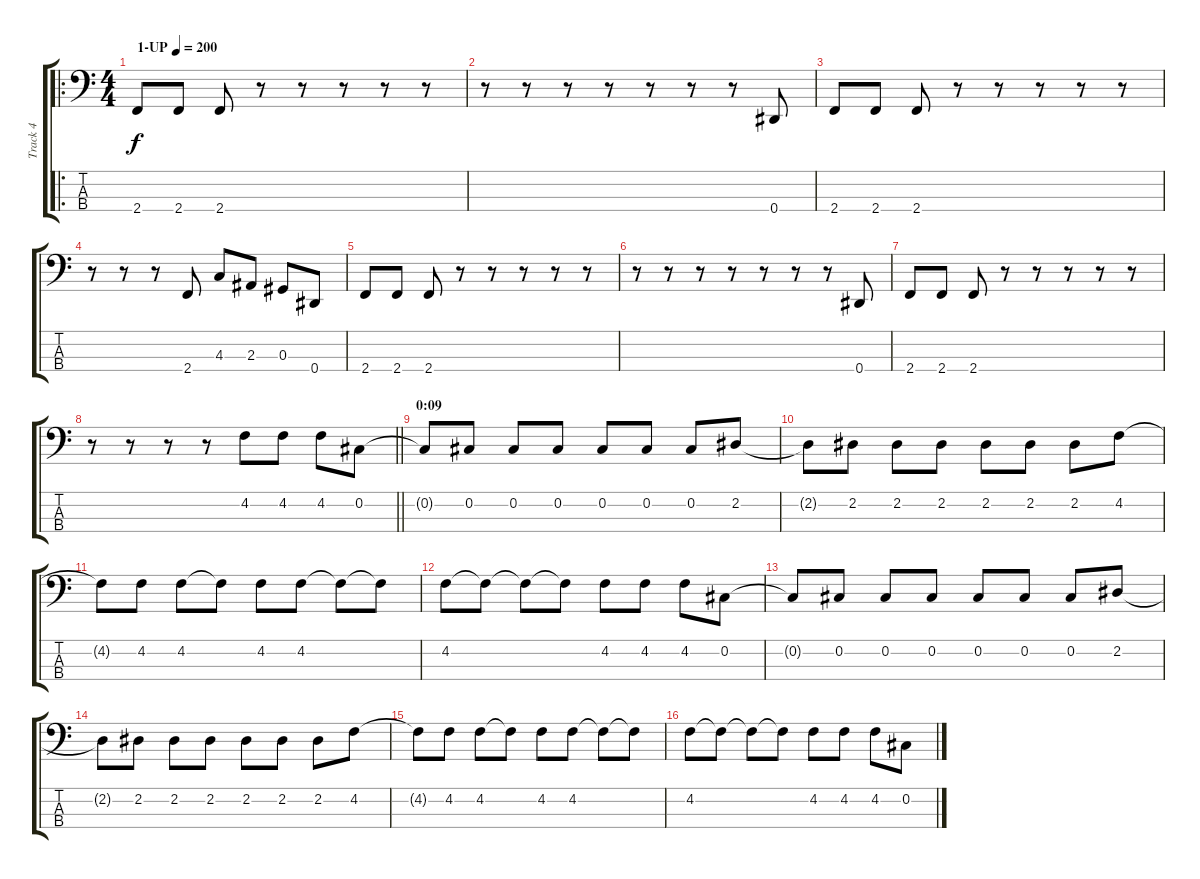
\track ("Track 4" "Track 4") {instrument slapbass1}
\staff {score tabs}
\tuning (Gb2 Db2 Ab1 Eb1) {hide}
\ro
\ts (4 4)
\tempo (200 "1-UP")
\clef f4
\ks c
2.4.8{dy f instrument slapbass1} 2.4.8 2.4.8 r.8 r.8 r.8 r.8 r.8 |
r.8 r.8 r.8 r.8 r.8 r.8 r.8 0.4.8 |
2.4.8 2.4.8 2.4.8 r.8 r.8 r.8 r.8 r.8 |
r.8 r.8 r.8 2.4.8 4.3.8 2.3.8 0.3.8 0.4.8 |
2.4.8 2.4.8 2.4.8 r.8 r.8 r.8 r.8 r.8 |
r.8 r.8 r.8 r.8 r.8 r.8 r.8 0.4.8 |
2.4.8 2.4.8 2.4.8 r.8 r.8 r.8 r.8 r.8 |
\barLineRight lightlight
r.8 r.8 r.8 r.8 4.2.8 4.2.8 4.2.8 0.2.8 |
\section ("" "0:09")
0.2{t}.8 0.2.8 0.2.8 0.2.8 0.2.8 0.2.8 0.2.8 2.2.8 |
2.2{t}.8 2.2.8 2.2.8 2.2.8 2.2.8 2.2.8 2.2.8 4.2.8 |
4.2{t}.8 4.2.8 4.2.8 4.2{t}.8 4.2.8 4.2.8 4.2{t}.8 4.2{t}.8 |
4.2.8 4.2{t}.8 4.2{t}.8 4.2{t}.8 4.2.8 4.2.8 4.2.8 0.2.8 |
0.2{t}.8 0.2.8 0.2.8 0.2.8 0.2.8 0.2.8 0.2.8 2.2.8 |
2.2{t}.8 2.2.8 2.2.8 2.2.8 2.2.8 2.2.8 2.2.8 4.2.8 |
4.2{t}.8 4.2.8 4.2.8 4.2{t}.8 4.2.8 4.2.8 4.2{t}.8 4.2{t}.8 |
4.2.8 4.2{t}.8 4.2{t}.8 4.2{t}.8 4.2.8 4.2.8 4.2.8 0.2.8
